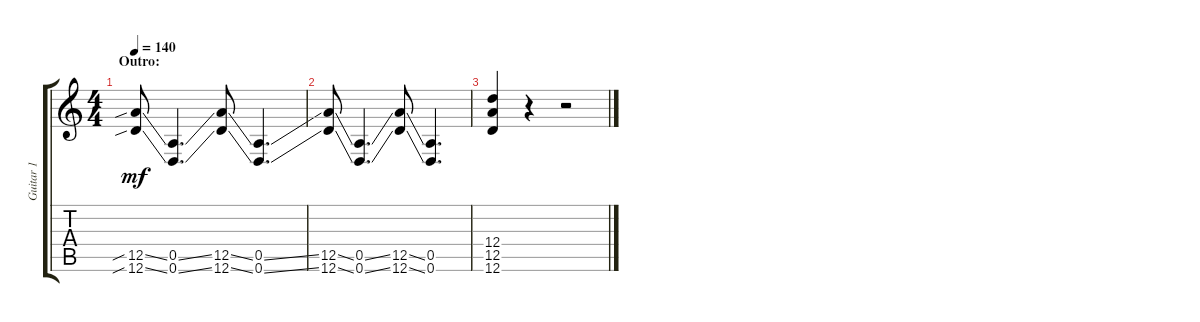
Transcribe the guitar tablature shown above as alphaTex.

\track ("Guitar 1" "Guitar 1") {instrument distortionguitar}
\staff {score tabs}
\tuning (E4 B3 G3 D3 A2 D2) {hide}
\ts (4 4)
\section ("" "Outro:")
\tempo 140
\clef g2
\ks c
(12.5{sib ss} 12.6{sib ss}).8{dy mf} (0.5{ss} 0.6{ss}).4{d} (12.5{ss} 12.6{ss}).8 (0.5{ss} 0.6{ss}).4{d} |
(12.5{ss} 12.6{ss}).8 (0.5{ss} 0.6{ss}).4{d} (12.5{ss} 12.6{ss}).8 (0.5 0.6).4{d} |
(12.4 12.5 12.6).4 r.4 r.2
